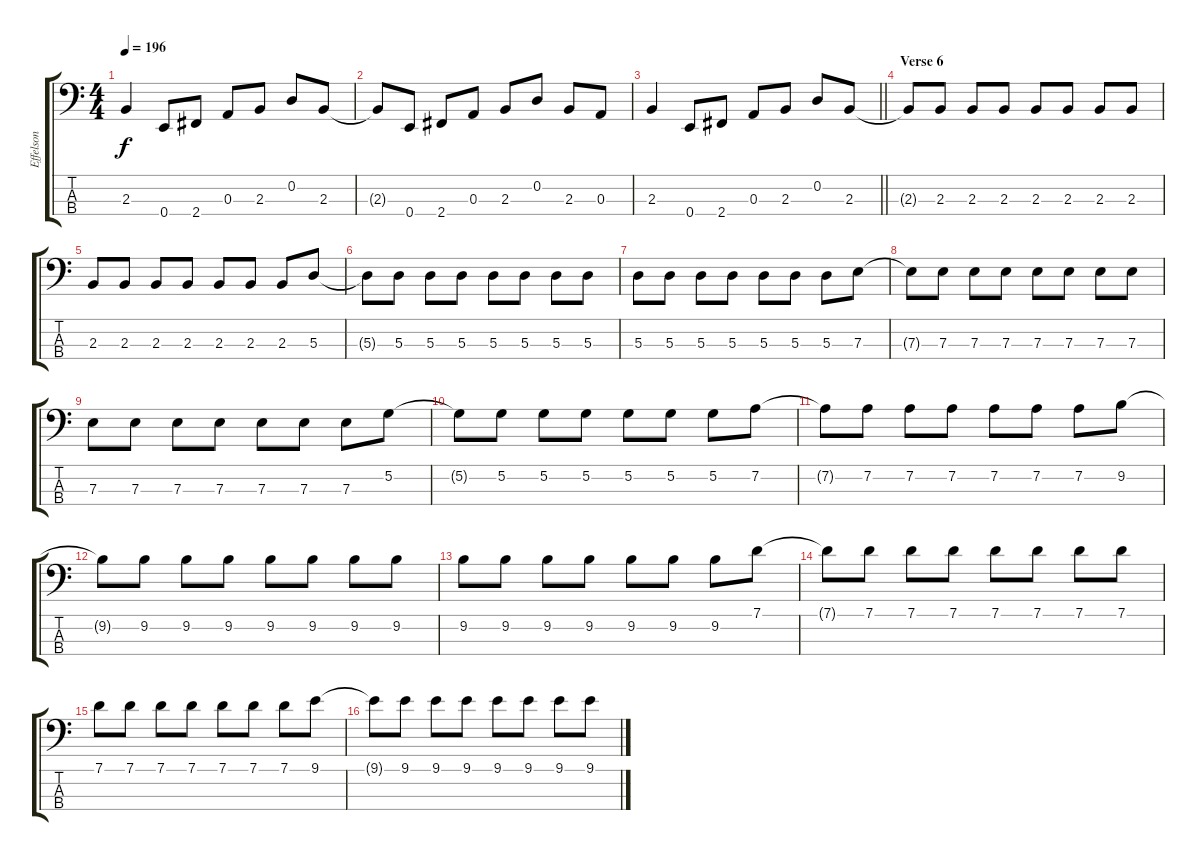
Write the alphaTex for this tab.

\track ("Effelson" "Effelson") {instrument electricbasspick}
\staff {score tabs}
\tuning (G2 D2 A1 E1) {hide}
\ts (4 4)
\tempo 196
\clef f4
\ks c
2.3.4{dy f} 0.4.8 2.4.8 0.3.8 2.3.8 0.2.8 2.3.8 |
2.3{t}.8 0.4.8 2.4.8 0.3.8 2.3.8 0.2.8 2.3.8 0.3.8 |
\barLineRight lightlight
2.3.4 0.4.8 2.4.8 0.3.8 2.3.8 0.2.8 2.3.8 |
\section ("" "Verse 6")
2.3{t}.8 2.3.8 2.3.8 2.3.8 2.3.8 2.3.8 2.3.8 2.3.8 |
2.3.8 2.3.8 2.3.8 2.3.8 2.3.8 2.3.8 2.3.8 5.3.8 |
5.3{t}.8 5.3.8 5.3.8 5.3.8 5.3.8 5.3.8 5.3.8 5.3.8 |
5.3.8 5.3.8 5.3.8 5.3.8 5.3.8 5.3.8 5.3.8 7.3.8 |
7.3{t}.8 7.3.8 7.3.8 7.3.8 7.3.8 7.3.8 7.3.8 7.3.8 |
7.3.8 7.3.8 7.3.8 7.3.8 7.3.8 7.3.8 7.3.8 5.2.8 |
5.2{t}.8 5.2.8 5.2.8 5.2.8 5.2.8 5.2.8 5.2.8 7.2.8 |
7.2{t}.8 7.2.8 7.2.8 7.2.8 7.2.8 7.2.8 7.2.8 9.2.8 |
9.2{t}.8 9.2.8 9.2.8 9.2.8 9.2.8 9.2.8 9.2.8 9.2.8 |
9.2.8 9.2.8 9.2.8 9.2.8 9.2.8 9.2.8 9.2.8 7.1.8 |
7.1{t}.8 7.1.8 7.1.8 7.1.8 7.1.8 7.1.8 7.1.8 7.1.8 |
7.1.8 7.1.8 7.1.8 7.1.8 7.1.8 7.1.8 7.1.8 9.1.8 |
9.1{t}.8 9.1.8 9.1.8 9.1.8 9.1.8 9.1.8 9.1.8 9.1.8
